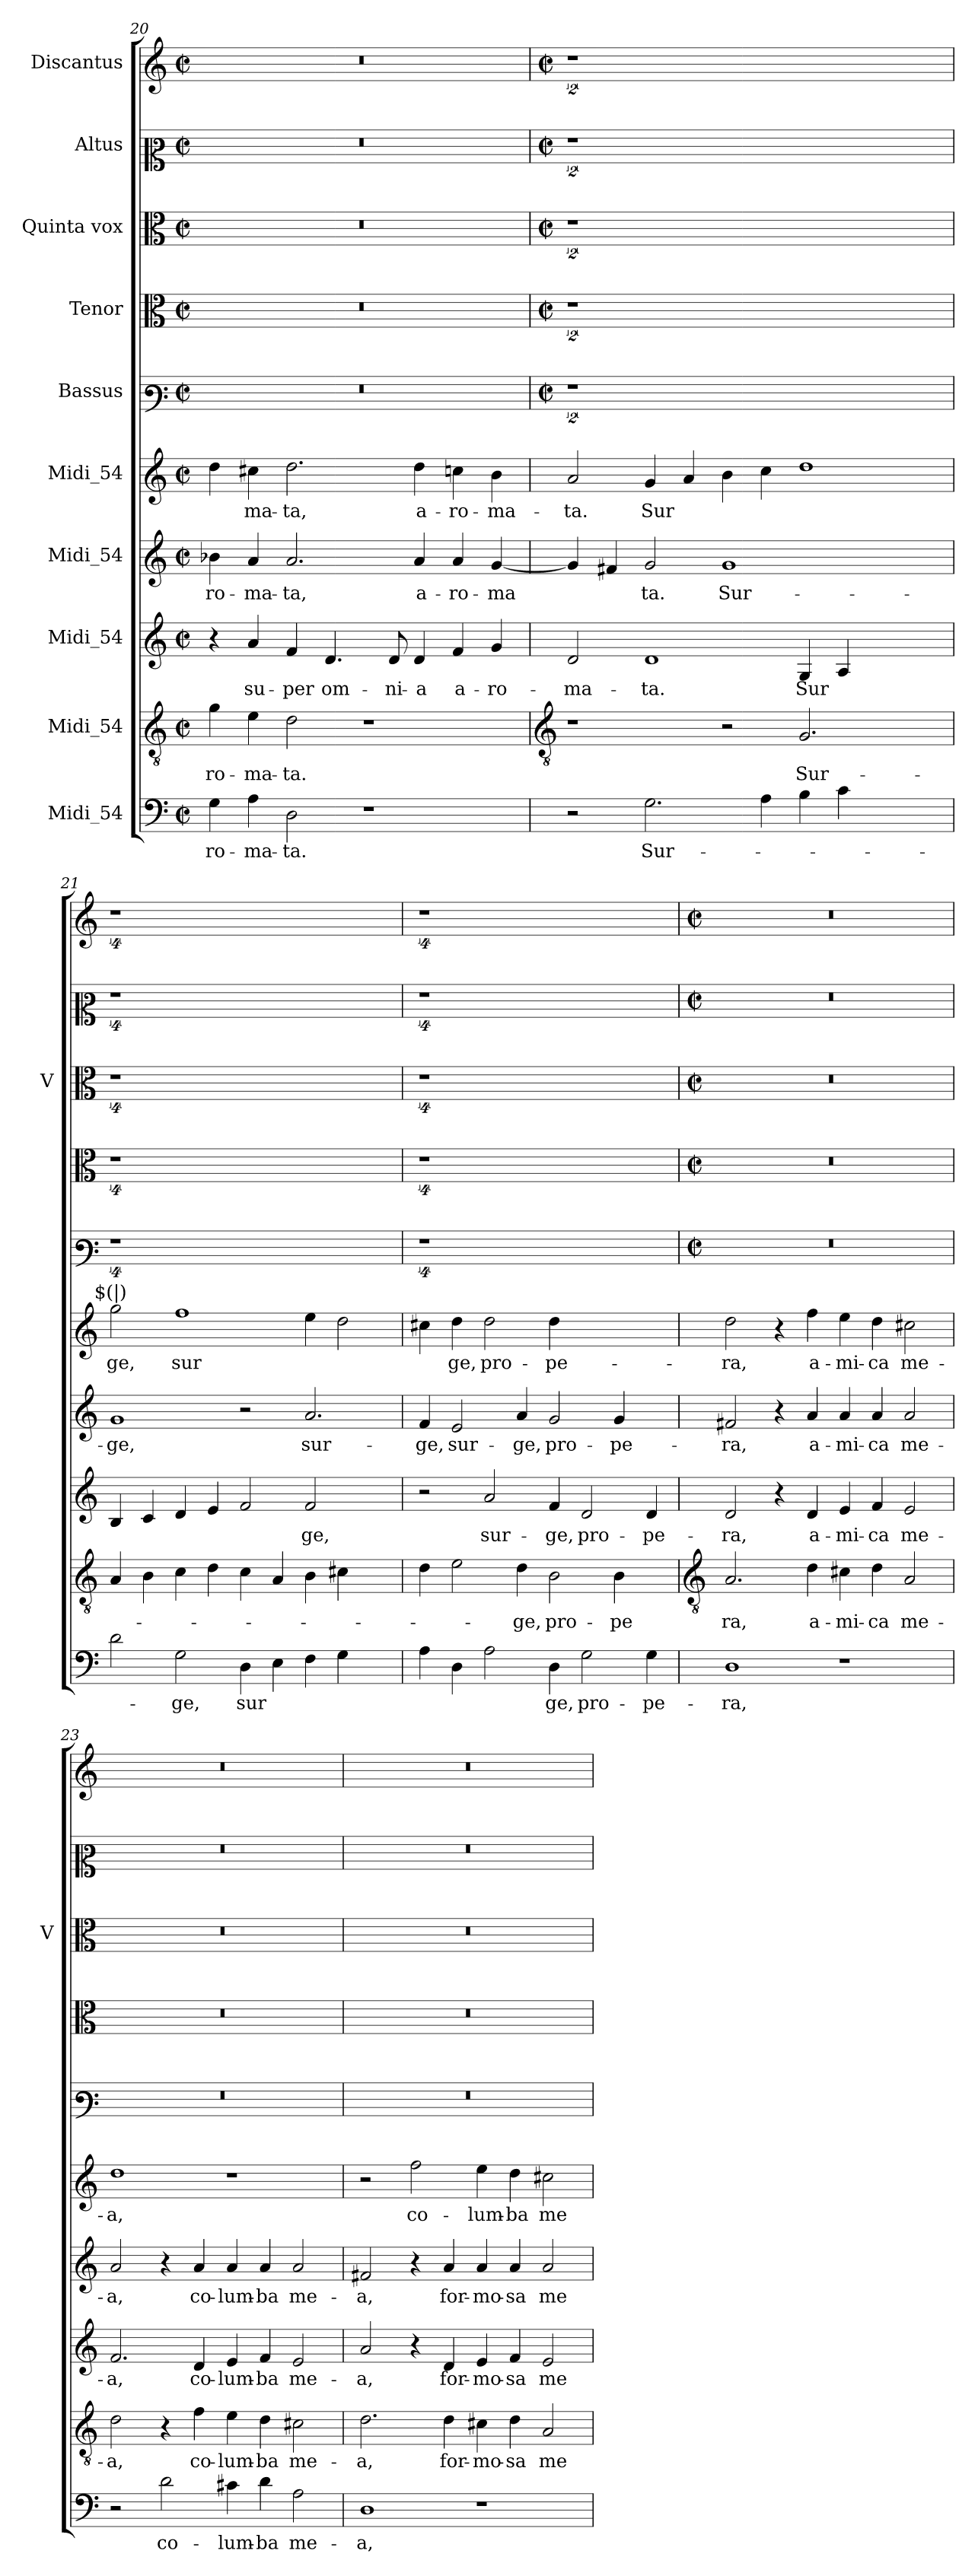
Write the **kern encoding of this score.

**kern	**text	**kern	**text	**kern	**text	**kern	**text	**kern	**text	**kern	**kern	**kern	**kern	**kern
*part10	*part10	*part9	*part9	*part8	*part8	*part7	*part7	*part6	*part6	*part5	*part4	*part3	*part2	*part1
*staff10	*staff10	*staff9	*staff9	*staff8	*staff8	*staff7	*staff7	*staff6	*staff6	*staff5	*staff4	*staff3	*staff2	*staff1
*I"Midi_54	*	*I"Midi_54	*	*I"Midi_54	*	*I"Midi_54	*	*I"Midi_54	*	*I"Bassus	*I"Tenor	*I"Quinta vox	*I"Altus	*I"Discantus
*	*	*	*	*	*	*	*	*	*	*	*	*I'V	*	*
*clefF4	*	*clefGv2	*	*clefG2	*	*clefG2	*	*clefG2	*	*clefF3	*clefC3	*clefC3	*clefC2	*clefG2
*k[]	*	*k[]	*	*k[]	*	*k[]	*	*k[]	*	*k[]	*k[]	*k[]	*k[]	*k[]
*C:	*	*C:	*	*C:	*	*C:	*	*C:	*	*C:	*C:	*C:	*C:	*C:
*M4/2	*	*M4/2	*	*M4/2	*	*M4/2	*	*M4/2	*	*M4/2	*M4/2	*M4/2	*M4/2	*M4/2
*met(c|)	*	*met(c|)	*	*met(c|)	*	*met(c|)	*	*met(c|)	*	*met(c|)	*met(c|)	*met(c|)	*met(c|)	*met(c|)
=20	=20	=20	=20	=20	=20	=20	=20	=20	=20	=20	=20	=20	=20	=20
!	!LO:LY:b	!	!LO:LY:b	!	!	!	!LO:LY:b	!	!	!	!	!	!	!
4G	-ro-	4g	-ro-	4r	.	4b-X	-ro-	4dd	.	0r	0r	0r	0r	0r
!	!LO:LY:b	!	!LO:LY:b	!	!LO:LY:b	!	!LO:LY:b	!	!LO:LY:b	!	!	!	!	!
4A	-ma-	4e	-ma-	4a	su-	4a	-ma-	4cc#X	ma-	.	.	.	.	.
!	!LO:LY:b	!	!LO:LY:b	!	!LO:LY:b	!	!LO:LY:b	!	!LO:LY:b	!	!	!	!	!
2D	-ta.	2d	-ta.	4f	-per	2.a	-ta,	2.dd	-ta,	.	.	.	.	.
!	!	!	!	!	!LO:LY:b	!	!	!	!	!	!	!	!	!
.	.	.	.	4.d	om-	.	.	.	.	.	.	.	.	.
1r	.	1r	.	.	.	.	.	.	.	.	.	.	.	.
!	!	!	!	!	!LO:LY:b	!	!	!	!	!	!	!	!	!
.	.	.	.	8d	-ni-	.	.	.	.	.	.	.	.	.
!	!	!	!	!	!LO:LY:b	!	!LO:LY:b	!	!LO:LY:b	!	!	!	!	!
.	.	.	.	4d	-a	4a	a-	4dd	a-	.	.	.	.	.
!	!	!	!	!	!LO:LY:b	!	!LO:LY:b	!	!LO:LY:b	!	!	!	!	!
.	.	.	.	4f	a-	4a	-ro-	4ccn	-ro-	.	.	.	.	.
!	!	!	!	!	!LO:LY:b	!	!LO:LY:b	!	!LO:LY:b	!	!	!	!	!
.	.	.	.	4g	-ro-	[4g	-ma-	4b	-ma-	.	.	.	.	.
!!LO:LB:g=z
=21	=21	=21	=21	=21	=21	=21	=21	=21	=21	=21	=21	=21	=21	=21
*	*	*clefGv2	*	*	*	*	*	*	*	*	*	*	*	*
*	*	*	*	*	*	*	*	*	*	*M4/2	*M4/2	*M4/2	*M4/2	*M4/2
*	*	*	*	*	*	*	*	*	*	*met(c|)	*met(c|)	*met(c|)	*met(c|)	*met(c|)
!	!	!	!	!	!LO:LY:b	!	!LO:LY:b	!	!LO:LY:b	!	!	!	!	!
2r	.	1r	.	2d	-ma-	4g]	--	2a	-ta.	2%5r	2%5r	2%5r	2%5r	2%5r
.	.	.	.	.	.	4f#X	.	.	.	.	.	.	.	.
!	!LO:LY:b	!	!	!	!LO:LY:b	!	!LO:LY:b	!	!LO:LY:b	!	!	!	!	!
2.G	Sur-	.	.	1d	-ta.	2g	ta.	4g	Sur	.	.	.	.	.
.	.	.	.	.	.	.	.	4a	.	.	.	.	.	.
!	!	!	!	!	!	!	!LO:LY:b	!	!	!	!	!	!	!
.	.	2r	.	.	.	1g	Sur-	4b	.	.	.	.	.	.
4A	.	.	.	.	.	.	.	4cc	.	.	.	.	.	.
!	!	!	!LO:LY:b	!	!LO:LY:b	!	!	!	!	!	!	!	!	!
4B	.	2.G	Sur-	4G	Sur	.	.	1dd	.	.	.	.	.	.
4c	.	.	.	4A	.	.	.	.	.	.	.	.	.	.
2ryy	.	.	.	2ryy	.	2ryy	.	.	.	.	.	.	.	.
.	.	4ryy	.	.	.	.	.	.	.	.	.	.	.	.
=21	=21	=21	=21	=21	=21	=21	=21	=21	=21	=21	=21	=21	=21	=21
!	!	!	!	!	!	!	!	!LO:TX:a:cj:t=$(|)	!	!	!	!	!	!
!	!	!	!	!	!	!	!LO:LY:b	!	!LO:LY:b	!	!	!	!	!
2d	.	4A	.	4B	.	1g	-ge,	2gg	ge,	4%9r	4%9r	4%9r	4%9r	4%9r
.	.	4B	.	4c	.	.	.	.	.	.	.	.	.	.
!	!LO:LY:b	!	!	!	!	!	!	!	!LO:LY:b	!	!	!	!	!
2G	-ge,	4c	.	4d	.	.	.	1ff	sur-	.	.	.	.	.
.	.	4d	.	4e	.	.	.	.	.	.	.	.	.	.
!	!LO:LY:b	!	!	!	!	!	!	!	!	!	!	!	!	!
4D	sur	4c	.	2f	.	2r	.	.	.	.	.	.	.	.
4E	.	4A	.	.	.	.	.	.	.	.	.	.	.	.
!	!	!	!	!	!LO:LY:b	!	!LO:LY:b	!	!LO:LY:b	!	!	!	!	!
4F	.	4B	.	2f	ge,	2.a	sur-	4ee	--	.	.	.	.	.
4G	.	4c#X	.	.	.	.	.	2dd	.	.	.	.	.	.
4ryy	.	4ryy	.	4ryy	.	.	.	.	.	.	.	.	.	.
=21	=21	=21	=21	=21	=21	=21	=21	=21	=21	=21	=21	=21	=21	=21
!	!LO:LY:b	!	!	!	!	!	!LO:LY:b	!	!LO:LY:b	!	!	!	!	!
4A	-	4d	.	2r	.	4f	-ge,	4cc#X	-	4%5r	4%5r	4%5r	4%5r	4%5r
!	!	!	!	!	!	!	!LO:LY:b	!	!LO:LY:b	!	!	!	!	!
4D	.	2e	.	.	.	2e	sur-	4dd	ge,	.	.	.	.	.
!	!	!	!	!	!LO:LY:b	!	!	!	!LO:LY:b	!	!	!	!	!
2A	.	.	.	2a	sur-	.	.	2dd	pro-	.	.	.	.	.
!	!	!	!LO:LY:b	!	!	!	!LO:LY:b	!	!	!	!	!	!	!
.	.	4d	-ge,	.	.	4a	-ge,	.	.	.	.	.	.	.
!	!LO:LY:b	!	!LO:LY:b	!	!LO:LY:b	!	!LO:LY:b	!	!LO:LY:b	!	!	!	!	!
4D	ge,	2B	pro-	4f	-ge,	2g	pro-	4dd	-pe-	.	.	.	.	.
!	!LO:LY:b	!	!	!	!LO:LY:b	!	!	!	!	!	!	!	!	!
2G	pro-	.	.	2d	pro-	.	.	2.ryy	.	2.ryy	2.ryy	2.ryy	2.ryy	2.ryy
!	!	!	!LO:LY:b	!	!	!	!LO:LY:b	!	!	!	!	!	!	!
.	.	4B	-pe	.	.	4g	-pe-	.	.	.	.	.	.	.
!	!LO:LY:b	!	!	!	!LO:LY:b	!	!	!	!	!	!	!	!	!
4G	-pe-	4ryy	.	4d	-pe-	4ryy	.	.	.	.	.	.	.	.
!!LO:LB:g=z
=22	=22	=22	=22	=22	=22	=22	=22	=22	=22	=22	=22	=22	=22	=22
*	*	*clefGv2	*	*	*	*	*	*	*	*	*	*	*	*
*	*	*	*	*	*	*	*	*	*	*M4/2	*M4/2	*M4/2	*M4/2	*M4/2
*	*	*	*	*	*	*	*	*	*	*met(c|)	*met(c|)	*met(c|)	*met(c|)	*met(c|)
!	!LO:LY:b	!	!LO:LY:b	!	!LO:LY:b	!	!LO:LY:b	!	!LO:LY:b	!	!	!	!	!
1D	-ra,	2.A	ra,	2d	-ra,	2f#X	-ra,	2dd	-ra,	0r	0r	0r	0r	0r
.	.	.	.	4r	.	4r	.	4r	.	.	.	.	.	.
!	!	!	!LO:LY:b	!	!LO:LY:b	!	!LO:LY:b	!	!LO:LY:b	!	!	!	!	!
.	.	4d	a-	4d	a-	4a	a-	4ff	a-	.	.	.	.	.
!	!	!	!LO:LY:b	!	!LO:LY:b	!	!LO:LY:b	!	!LO:LY:b	!	!	!	!	!
1r	.	4c#X	-mi-	4e	-mi-	4a	-mi-	4ee	-mi-	.	.	.	.	.
!	!	!	!LO:LY:b	!	!LO:LY:b	!	!LO:LY:b	!	!LO:LY:b	!	!	!	!	!
.	.	4d	-ca	4f	-ca	4a	-ca	4dd	-ca	.	.	.	.	.
!	!	!	!LO:LY:b	!	!LO:LY:b	!	!LO:LY:b	!	!LO:LY:b	!	!	!	!	!
.	.	2A	me-	2e	me-	2a	me-	2cc#X	me-	.	.	.	.	.
=23	=23	=23	=23	=23	=23	=23	=23	=23	=23	=23	=23	=23	=23	=23
!	!	!	!LO:LY:b	!	!LO:LY:b	!	!LO:LY:b	!	!LO:LY:b	!	!	!	!	!
2r	.	2d	-a,	2.f	-a,	2a	-a,	1dd	-a,	0r	0r	0r	0r	0r
!	!LO:LY:b	!	!	!	!	!	!	!	!	!	!	!	!	!
2d	co-	4r	.	.	.	4r	.	.	.	.	.	.	.	.
!	!	!	!LO:LY:b	!	!LO:LY:b	!	!LO:LY:b	!	!	!	!	!	!	!
.	.	4f	co-	4d	co-	4a	co-	.	.	.	.	.	.	.
!	!LO:LY:b	!	!LO:LY:b	!	!LO:LY:b	!	!LO:LY:b	!	!	!	!	!	!	!
4c#X	-lum-	4e	-lum-	4e	-lum-	4a	-lum-	1r	.	.	.	.	.	.
!	!LO:LY:b	!	!LO:LY:b	!	!LO:LY:b	!	!LO:LY:b	!	!	!	!	!	!	!
4d	-ba	4d	-ba	4f	-ba	4a	-ba	.	.	.	.	.	.	.
!	!LO:LY:b	!	!LO:LY:b	!	!LO:LY:b	!	!LO:LY:b	!	!	!	!	!	!	!
2A	me-	2c#X	me-	2e	me-	2a	me-	.	.	.	.	.	.	.
=24	=24	=24	=24	=24	=24	=24	=24	=24	=24	=24	=24	=24	=24	=24
!	!LO:LY:b	!	!LO:LY:b	!	!LO:LY:b	!	!LO:LY:b	!	!	!	!	!	!	!
1D	-a,	2.d	-a,	2a	-a,	2f#X	-a,	2r	.	0r	0r	0r	0r	0r
!	!	!	!	!	!	!	!	!	!LO:LY:b	!	!	!	!	!
.	.	.	.	4r	.	4r	.	2ff	co-	.	.	.	.	.
!	!	!	!LO:LY:b	!	!LO:LY:b	!	!LO:LY:b	!	!	!	!	!	!	!
.	.	4d	for-	4d	for-	4a	for-	.	.	.	.	.	.	.
!	!	!	!LO:LY:b	!	!LO:LY:b	!	!LO:LY:b	!	!LO:LY:b	!	!	!	!	!
1r	.	4c#X	-mo-	4e	-mo-	4a	-mo-	4ee	-lum-	.	.	.	.	.
!	!	!	!LO:LY:b	!	!LO:LY:b	!	!LO:LY:b	!	!LO:LY:b	!	!	!	!	!
.	.	4d	-sa	4f	-sa	4a	-sa	4dd	-ba	.	.	.	.	.
!	!	!	!LO:LY:b	!	!LO:LY:b	!	!LO:LY:b	!	!LO:LY:b	!	!	!	!	!
.	.	2A	me-	2e	me-	2a	me-	2cc#X	me-	.	.	.	.	.
=	=	=	=	=	=	=	=	=	=	=	=	=	=	=
*-	*-	*-	*-	*-	*-	*-	*-	*-	*-	*-	*-	*-	*-	*-
